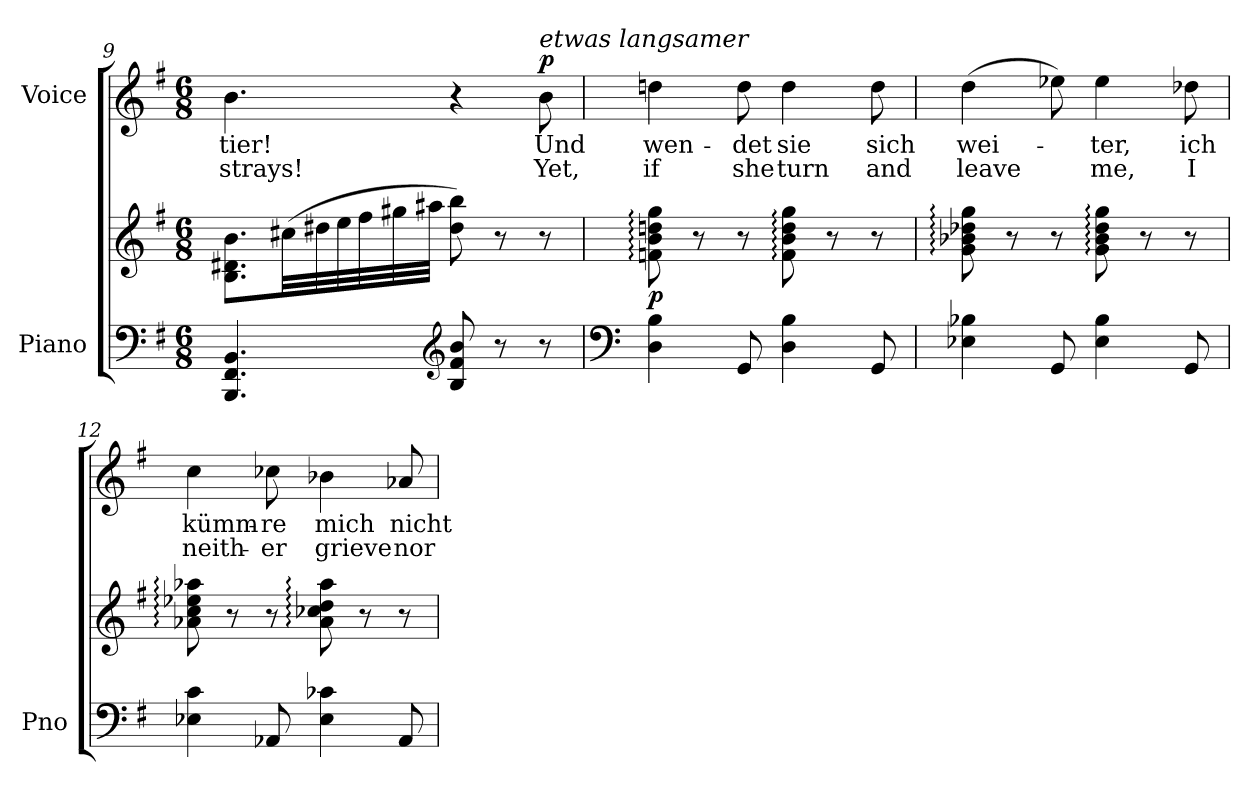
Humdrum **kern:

**kern	**kern	**dynam	**kern	**text	**text	**dynam
*part2	*part2	*part2	*part1	*part1	*part1	*part1
*staff3	*staff2	*staff2/3	*staff1	*staff1	*staff1	*staff1
*I"Piano	*	*	*I"Voice	*	*	*
*I'Pno	*	*	*	*	*	*
*clefF4	*clefG2	*	*clefG2	*	*	*
*k[f#]	*k[f#]	*	*k[f#]	*	*	*
*M6/8	*M6/8	*	*M6/8	*	*	*
=9	=9	=9	=9	=9	=9	=9
!	!	!	!	!LO:LY:b	!LO:LY:b	!
4.BBB/ 4.FF#/ 4.BB/	8.B\ 8.d#X\ 8.b\L	.	4.b\	-tier!	strays!	.
.	(32cc#X\LL	.	.	.	.	.
.	32dd#X\	.	.	.	.	.
.	32ee\	.	.	.	.	.
.	32ff#\	.	.	.	.	.
.	32gg#X\	.	.	.	.	.
.	32aa#X\JJJ	.	.	.	.	.
*clefG2	*	*	*	*	*	*
8B/ 8f#/ 8b/	8dd#\ 8bb\)	.	4r	.	.	.
8r	8r	.	.	.	.	.
!	!	!	!LO:TX:a:i:t=etwas langsamer	!	!	!
!	!	!	!	!LO:LY:b	!LO:LY:b	!LO:DY:a
8r	8r	.	8b\	Und	Yet,	p
=10	=10	=10	=10	=10	=10	=10
*clefF4	*	*	*	*	*	*
!	!	!LO:DY:b	!	!LO:LY:b	!LO:LY:b	!
4D\ 4B\	8fn\: 8b\: 8ddn\: 8gg\:	p	4ddn\	wen-	if	.
.	8r	.	.	.	.	.
!	!	!	!	!LO:LY:b	!LO:LY:b	!
8GG/	8r	.	8dd\	-det	she	.
!	!	!	!	!LO:LY:b	!LO:LY:b	!
4D\ 4B\	8f\: 8b\: 8dd\: 8gg\:	.	4dd\	sie	turn	.
.	8r	.	.	.	.	.
!	!	!	!	!LO:LY:b	!LO:LY:b	!
8GG/	8r	.	8dd\	sich	and	.
!!LO:PB:g=z
=11	=11	=11	=11	=11	=11	=11
!	!	!	!	!LO:LY:b	!LO:LY:b	!
4E-X\ 4B-X\	8g\: 8b-X\: 8dd-X\: 8gg\:	.	(4dd\	wei-	leave	.
.	8r	.	.	.	.	.
8GG/	8r	.	8ee-X\)	.	.	.
!	!	!	!	!LO:LY:b	!LO:LY:b	!
4E-\ 4B-\	8g\: 8b-\: 8dd-\: 8gg\:	.	4ee-\	-ter,	me,	.
.	8r	.	.	.	.	.
!	!	!	!	!LO:LY:b	!LO:LY:b	!
8GG/	8r	.	8dd-X\	ich	I	.
=12	=12	=12	=12	=12	=12	=12
!	!	!	!	!LO:LY:b	!LO:LY:b	!
4E-X\ 4c\	8a-X\: 8cc\: 8ee-X\: 8aa-X\:	.	4cc\	kümm-	neith-	.
.	8r	.	.	.	.	.
!	!	!	!	!LO:LY:b	!LO:LY:b	!
8AA-X/	8r	.	8cc-X\	-re	-er	.
!	!	!	!	!LO:LY:b	!LO:LY:b	!
4E-\ 4c-X\	8a-\: 8cc-X\: 8dd\: 8aa-\:	.	4b-X\	mich	grieve	.
.	8r	.	.	.	.	.
!	!	!	!	!LO:LY:b	!LO:LY:b	!
8AA-/	8r	.	8a-X/	nicht	nor	.
=	=	=	=	=	=	=
*-	*-	*-	*-	*-	*-	*-
